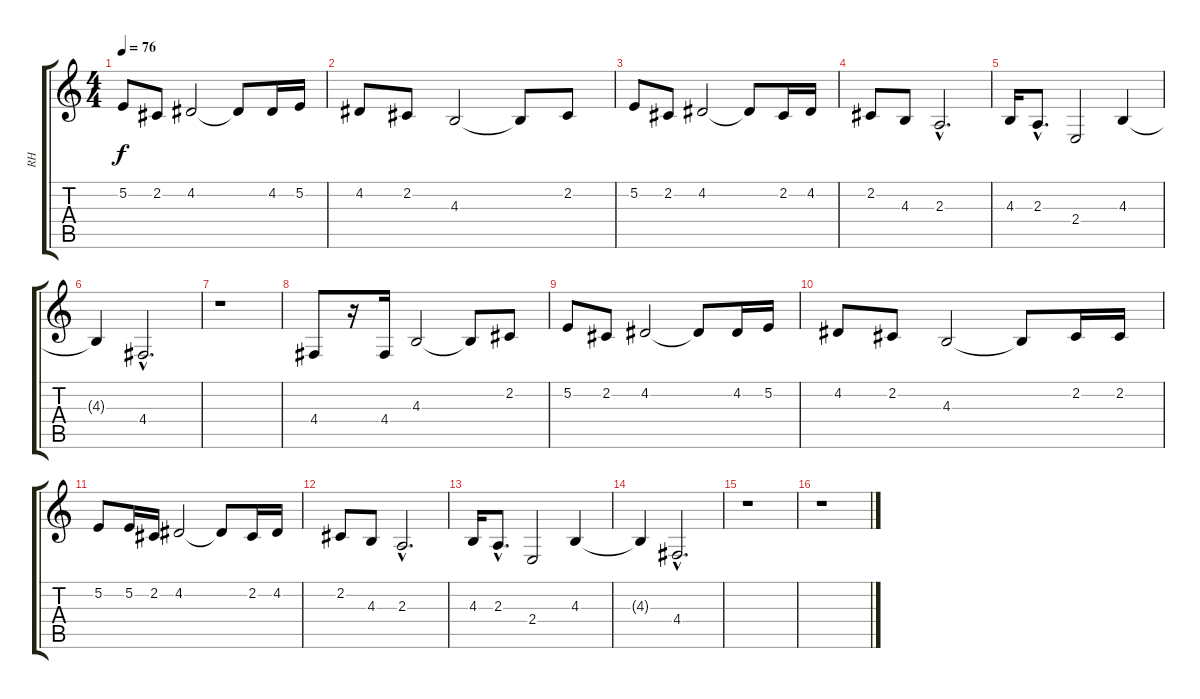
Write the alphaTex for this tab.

\track ("RH" "RH") {instrument acousticgrandpiano}
\staff {score tabs}
\tuning (E4 B3 G3 D3 A2 E2) {hide}
\ts (4 4)
\tempo 76
\clef g2
\ks c
5.2.8{dy f} 2.2.8 4.2.2 4.2{t}.8 4.2.16 5.2.16 |
4.2.8 2.2.8 4.3.2 4.3{t}.8 2.2.8 |
5.2.8 2.2.8 4.2.2 4.2{t}.8 2.2.16 4.2.16 |
2.2.8 4.3.8 2.3{hac}.2{d} |
4.3.16 2.3{hac}.8{d} 2.4.2 4.3.4 |
4.3{t}.4 4.4{hac}.2{d} |
r.1 |
4.4.8 r.16 4.4.16 4.3.2 4.3{t}.8 2.2.8 |
5.2.8 2.2.8 4.2.2 4.2{t}.8 4.2.16 5.2.16 |
4.2.8 2.2.8 4.3.2 4.3{t}.8 2.2.16 2.2.16 |
5.2.8 5.2.16 2.2.16 4.2.2 4.2{t}.8 2.2.16 4.2.16 |
2.2.8 4.3.8 2.3{hac}.2{d} |
4.3.16 2.3{hac}.8{d} 2.4.2 4.3.4 |
4.3{t}.4 4.4{hac}.2{d} |
r.1 |
r.1
